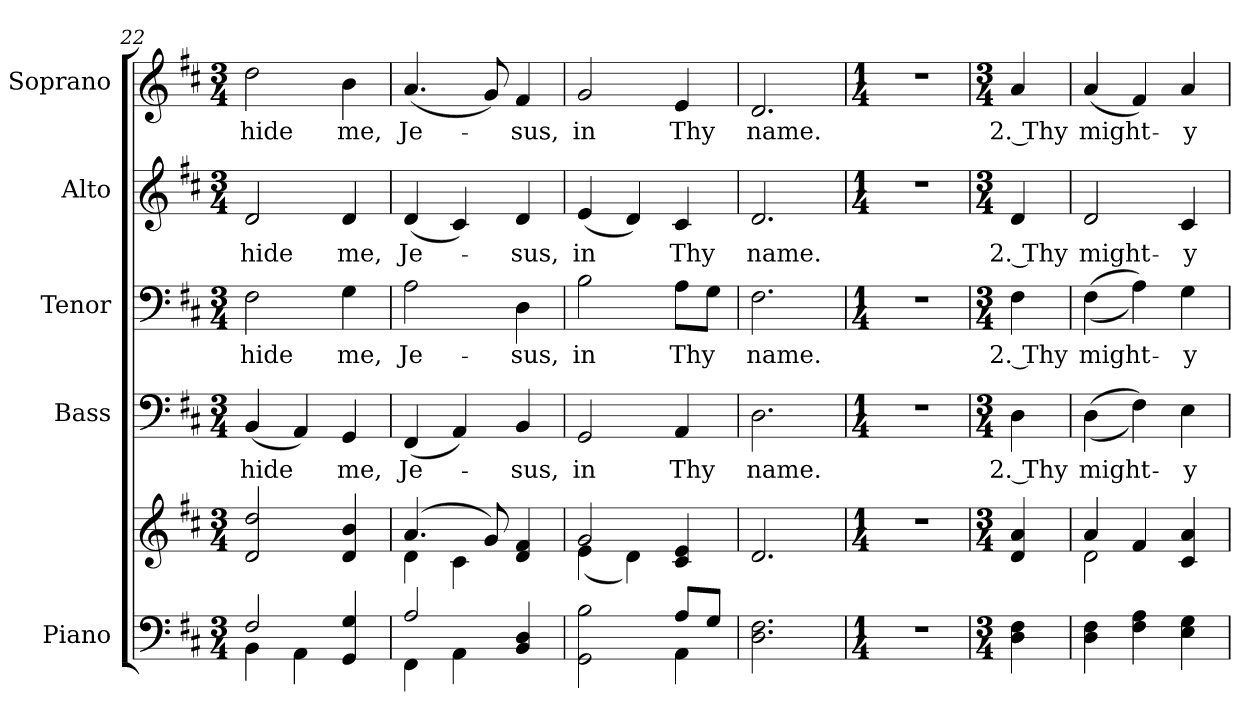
**kern	**kern	**kern	**text	**kern	**text	**kern	**text	**kern	**text
*part5	*part5	*part4	*part4	*part3	*part3	*part2	*part2	*part1	*part1
*staff6	*staff5	*staff4	*staff4	*staff3	*staff3	*staff2	*staff2	*staff1	*staff1
*I"Piano	*	*I"Bass	*	*I"Tenor	*	*I"Alto	*	*I"Soprano	*
*I'Pno.	*	*I'B.	*	*I'T.	*	*I'A.	*	*I'S.	*
!!LO:PB:g=z
*clefF4	*clefG2	*clefF4	*	*clefF4	*	*clefG2	*	*clefG2	*
*k[f#c#]	*k[f#c#]	*k[f#c#]	*	*k[f#c#]	*	*k[f#c#]	*	*k[f#c#]	*
*D:	*D:	*D:	*	*D:	*	*D:	*	*D:	*
*M3/4	*M3/4	*M3/4	*	*M3/4	*	*M3/4	*	*M3/4	*
=22	=22	=22	=22	=22	=22	=22	=22	=22	=22
*^	*	*	*	*	*	*	*	*	*
!	!	!	!	!LO:LY:b:color=#000000	!	!	!	!	!	!
!	!	!	!	!	!	!LO:LY:b:color=#000000	!	!	!	!
!	!	!	!	!	!	!	!	!LO:LY:b:color=#000000	!	!
!	!	!	!	!	!	!	!	!	!	!LO:LY:b:color=#000000
2F#i/	4BBi\	2di/ 2ddi	(4BBi/	hide	2F#i\	hide	2di/	hide	2ddi\	hide
.	4AAi\	.	4AAi/)	.	.	.	.	.	.	.
!	!	!	!	!LO:LY:b:color=#000000	!	!	!	!	!	!
!	!	!	!	!	!	!LO:LY:b:color=#000000	!	!	!	!
!	!	!	!	!	!	!	!	!LO:LY:b:color=#000000	!	!
!	!	!	!	!	!	!	!	!	!	!LO:LY:b:color=#000000
4GGi/ 4Gi	4ryy	4di/ 4bi	4GGi/	me,	4Gi\	me,	4di/	me,	4bi\	me,
=23	=23	=23	=23	=23	=23	=23	=23	=23	=23	=23
*	*	*^	*	*	*	*	*	*	*	*
!	!	!	!	!	!LO:LY:b:color=#000000	!	!	!	!	!	!
!	!	!	!	!	!	!	!LO:LY:b:color=#000000	!	!	!	!
!	!	!	!	!	!	!	!	!	!LO:LY:b:color=#000000	!	!
!	!	!	!	!	!	!	!	!	!	!	!LO:LY:b:color=#000000
2Ai/	4FF#i\	(4.ai/	4di\	(4FF#i/	Je-	2Ai\	Je-	(4di/	Je-	(4.ai/	Je-
.	4AAi\	.	4c#i\	4AAi/)	.	.	.	4c#i/)	.	.	.
.	.	8gi/)	.	.	.	.	.	.	.	8gi/)	.
!	!	!	!	!	!LO:LY:b:color=#000000	!	!	!	!	!	!
!	!	!	!	!	!	!	!LO:LY:b:color=#000000	!	!	!	!
!	!	!	!	!	!	!	!	!	!LO:LY:b:color=#000000	!	!
!	!	!	!	!	!	!	!	!	!	!	!LO:LY:b:color=#000000
4BBi/ 4Di	4ryy	4di/ 4f#i	4ryy	4BBi/	-sus,	4Di\	-sus,	4di/	-sus,	4f#i/	-sus,
=24	=24	=24	=24	=24	=24	=24	=24	=24	=24	=24	=24
!	!	!	!	!	!LO:LY:b:color=#000000	!	!	!	!	!	!
!	!	!	!	!	!	!	!LO:LY:b:color=#000000	!	!	!	!
!	!	!	!	!	!	!	!	!	!LO:LY:b:color=#000000	!	!
!	!	!	!	!	!	!	!	!	!	!	!LO:LY:b:color=#000000
2GGi\ 2Bi	2ryy	2gi/	(4ei\	2GGi/	in	2Bi\	in	(4ei/	in	2gi/	in
.	.	.	4di\)	.	.	.	.	4di/)	.	.	.
!	!	!	!	!	!LO:LY:b:color=#000000	!	!	!	!	!	!
!	!	!	!	!	!	!	!LO:LY:b:color=#000000	!	!	!	!
!	!	!	!	!	!	!	!	!	!LO:LY:b:color=#000000	!	!
!	!	!	!	!	!	!	!	!	!	!	!LO:LY:b:color=#000000
8Ai/L	4AAi\	4c#i/ 4ei	4ryy	4AAi/	Thy	8Ai\L	Thy	4c#i/	Thy	4ei/	Thy
8Gi/J	.	.	.	.	.	8Gi\J	.	.	.	.	.
*v	*v	*	*	*	*	*	*	*	*	*	*
*	*v	*v	*	*	*	*	*	*	*	*
!!LO:PB:g=z
=25	=25	=25	=25	=25	=25	=25	=25	=25	=25
!	!	!	!LO:LY:b:color=#000000	!	!	!	!	!	!
!	!	!	!	!	!LO:LY:b:color=#000000	!	!	!	!
!	!	!	!	!	!	!	!LO:LY:b:color=#000000	!	!
!	!	!	!	!	!	!	!	!	!LO:LY:b:color=#000000
2.Di\ 2.F#i	2.di/	2.Di\	name.	2.F#i\	name.	2.di/	name.	2.di/	name.
=26	=26	=26	=26	=26	=26	=26	=26	=26	=26
*M1/4	*M1/4	*M1/4	*	*M1/4	*	*M1/4	*	*M1/4	*
!LO:N:vis=1	!LO:N:vis=1	!LO:N:vis=1	!	!LO:N:vis=1	!	!LO:N:vis=1	!	!LO:N:vis=1	!
4r	4r	4r	.	4r	.	4r	.	4r	.
=27	=27	=27	=27	=27	=27	=27	=27	=27	=27
*M3/4	*M3/4	*M3/4	*	*M3/4	*	*M3/4	*	*M3/4	*
!	!	!	!LO:LY:b:color=#000000	!	!	!	!	!	!
!	!	!	!	!	!LO:LY:b:color=#000000	!	!	!	!
!	!	!	!	!	!	!	!LO:LY:b:color=#000000	!	!
!	!	!	!	!	!	!	!	!	!LO:LY:b:color=#000000
4Di\ 4F#i	4di/ 4ai	4Di\	2. Thy	4F#i\	2. Thy	4di/	2. Thy	4ai/	2. Thy
!!LO:PB:g=z
=28	=28	=28	=28	=28	=28	=28	=28	=28	=28
*	*^	*	*	*	*	*	*	*	*
!	!	!	!	!LO:LY:b:color=#000000	!	!	!	!	!	!
!	!	!	!	!	!	!LO:LY:b:color=#000000	!	!	!	!
!	!	!	!	!	!	!	!	!LO:LY:b:color=#000000	!	!
!	!	!	!	!	!	!	!	!	!	!LO:LY:b:color=#000000
4Di\ 4F#i	4ai/	2di\	((4Di\	might-	((4F#i\	might-	2di/	might-	(4ai/	might-
4F#i\ 4Ai	4f#i/	.	4F#i\))	.	4Ai\))	.	.	.	4f#i/)	.
!	!	!	!	!LO:LY:b:color=#000000	!	!	!	!	!	!
!	!	!	!	!	!	!LO:LY:b:color=#000000	!	!	!	!
!	!	!	!	!	!	!	!	!LO:LY:b:color=#000000	!	!
!	!	!	!	!	!	!	!	!	!	!LO:LY:b:color=#000000
4Ei\ 4Gi	4c#i/ 4ai	4ryy	4Ei\	-y	4Gi\	-y	4c#i/	-y	4ai/	-y
*	*v	*v	*	*	*	*	*	*	*	*
=	=	=	=	=	=	=	=	=	=
*-	*-	*-	*-	*-	*-	*-	*-	*-	*-
